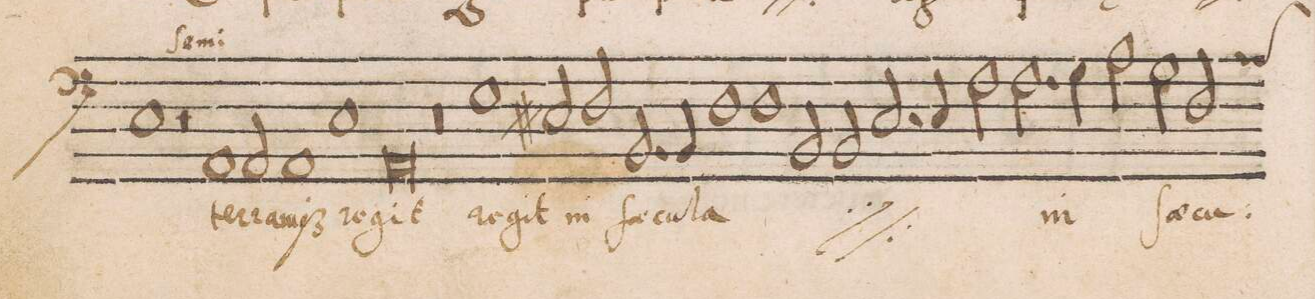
**kern	**text
*I"BASSVS	*
*clefF4	*
*k[]	*
*met(C|)	*
*M2/1	*
1C	-lum
*	*Xij
=20	=20
2r	.
1FF	ter-
2FF/	-ram-
=21	=21
1FF	-q(ue)
1C	re-
=22	=22
0FF	-git
=23	=23
0r	.
=24	=24
1E	re
2C#X/	git
2D/	in
=25	=25
2.GG/	ſ(ac)-
4GG/	-cu-
1D	-la
=26	=26
*	*ij
1D	ſ(ae)-
2GG/	.
2GG/	-cu-
=27	=27
2.C/	.
4C/	-la
2F\	.
*	*Xij
2.F\	in
=28	=28
4G\	.
2A\	.
2G\	ſ(ae)-
*custos:A	*
2D/	-cu-
=29	=29
*-	*-
